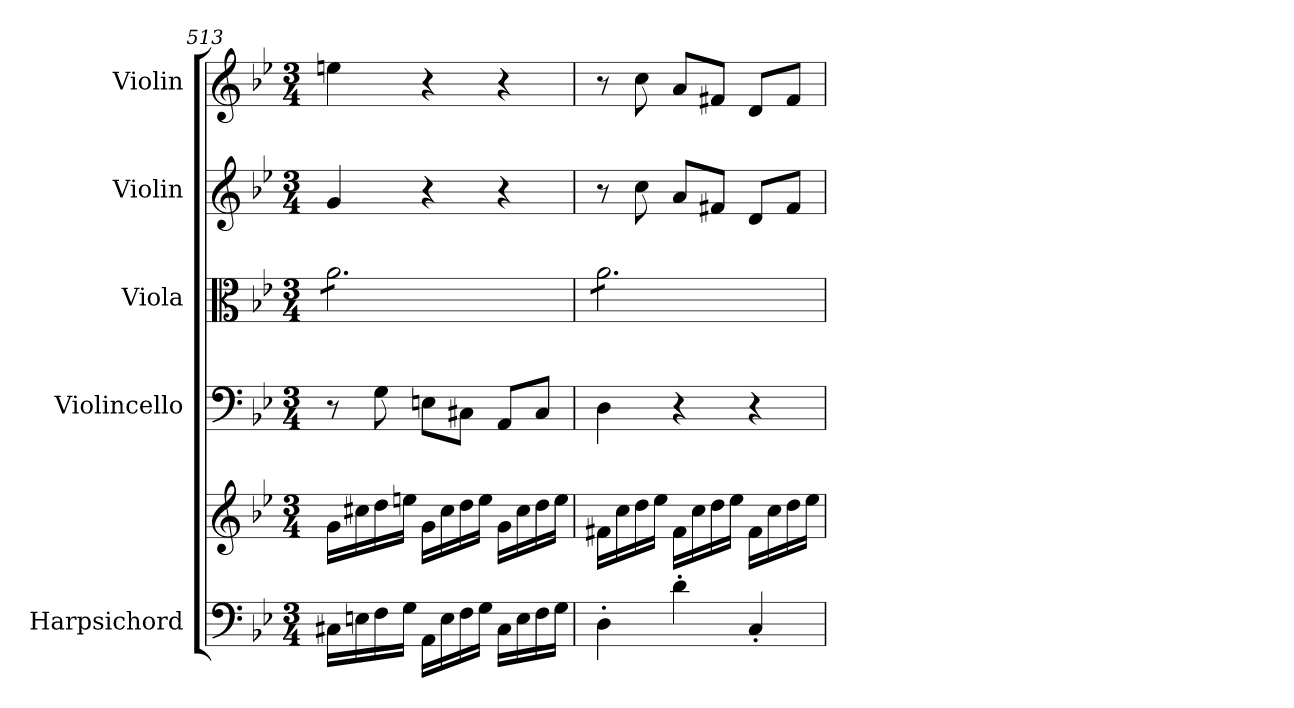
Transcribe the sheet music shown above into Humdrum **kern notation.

**kern	**kern	**kern	**kern	**kern	**kern
*part5	*part5	*part4	*part3	*part2	*part1
*staff6	*staff5	*staff4	*staff3	*staff2	*staff1
*I"Harpsichord	*	*I"Violincello	*I"Viola	*I"Violin	*I"Violin
*I'Hpschd	*	*I'Vc	*I'Vla	*I'Vln	*I'Vln
*clefF4	*clefG2	*clefF4	*clefC3	*clefG2	*clefG2
*k[b-e-]	*k[b-e-]	*k[b-e-]	*k[b-e-]	*k[b-e-]	*k[b-e-]
*M3/4	*M3/4	*M3/4	*M3/4	*M3/4	*M3/4
=513	=513	=513	=513	=513	=513
*	*	*	*tremolo	*	*
16C#X\LL	16g\LL	8r	8a\L	4g/	4een\
16En\	16cc#X\	.	.	.	.
16F\	16dd\	8G\	8a\	.	.
16G\JJ	16een\JJ	.	.	.	.
16AA\LL	16g\LL	8En\L	8a\	4r	4r
16E\	16cc#\	.	.	.	.
16F\	16dd\	8C#X\J	8a\	.	.
16G\JJ	16ee\JJ	.	.	.	.
16C#\LL	16g\LL	8AA/L	8a\	4r	4r
16E\	16cc#\	.	.	.	.
16F\	16dd\	8C#/J	8a\J	.	.
16G\JJ	16ee\JJ	.	.	.	.
!!LO:LB:g=z
=514	=514	=514	=514	=514	=514
4D'\	16f#X\LL	4D\	8a\L	8r	8r
.	16cc\	.	.	.	.
.	16dd\	.	8a\	8cc\	8cc\
.	16ee-\JJ	.	.	.	.
4d'\	16f#\LL	4r	8a\	8a/L	8a/L
.	16cc\	.	.	.	.
.	16dd\	.	8a\	8f#X/J	8f#X/J
.	16ee-\JJ	.	.	.	.
4C'/	16f#\LL	4r	8a\	8d/L	8d/L
.	16cc\	.	.	.	.
.	16dd\	.	8a\J	8f#/J	8f#/J
*	*	*	*Xtremolo	*	*
.	16ee-\JJ	.	.	.	.
=	=	=	=	=	=
*-	*-	*-	*-	*-	*-
